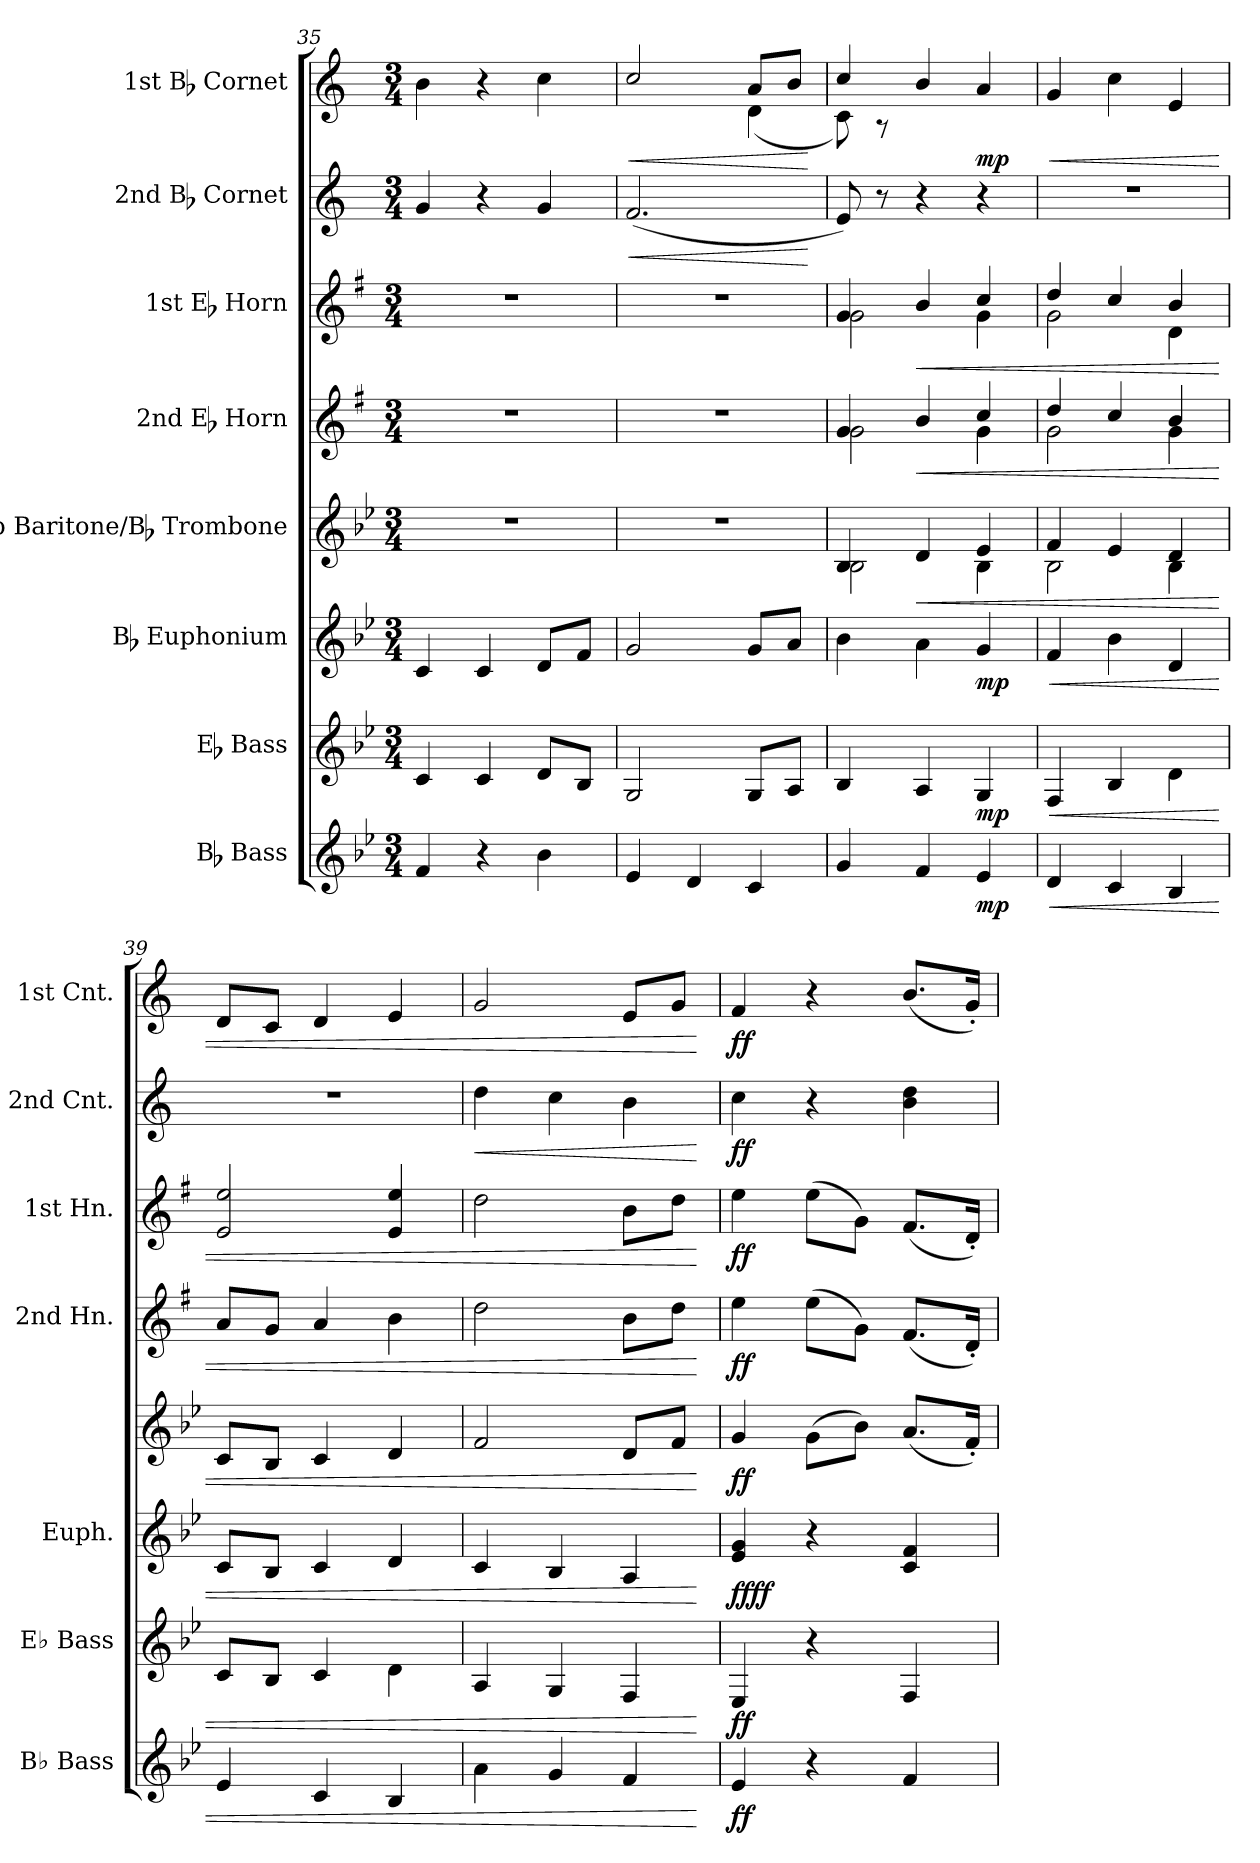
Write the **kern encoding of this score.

**kern	**dynam	**kern	**dynam	**kern	**dynam	**kern	**dynam	**kern	**dynam	**kern	**dynam	**kern	**dynam	**kern	**dynam
*part8	*part8	*part7	*part7	*part6	*part6	*part5	*part5	*part4	*part4	*part3	*part3	*part2	*part2	*part1	*part1
*staff8	*staff8	*staff7	*staff7	*staff6	*staff6	*staff5	*staff5	*staff4	*staff4	*staff3	*staff3	*staff2	*staff2	*staff1	*staff1
*I"Bb Bass	*	*I"Eb Bass	*	*I"Bb Euphonium	*	*I"Bb Baritone/Bb Trombone	*	*I"2nd Eb Horn	*	*I"1st Eb Horn	*	*I"2nd Bb Cornet	*	*I"1st Bb Cornet	*
*I'Bb Bass	*	*I'Eb Bass	*	*I'Euph.	*	*	*	*I'2nd Hn.	*	*I'1st Hn.	*	*I'2nd Cnt.	*	*I'1st Cnt.	*
*clefG2	*	*clefG2	*	*clefG2	*	*clefG2	*	*clefG2	*	*clefG2	*	*clefG2	*	*clefG2	*
*ITrd15c26	*	*ITrd12c21	*	*ITrd8c14	*	*ITrd8c14	*	*ITrd5c9	*	*ITrd5c9	*	*ITrd1c2	*	*ITrd1c2	*
*k[b-e-]	*	*k[b-e-]	*	*k[b-e-]	*	*k[b-e-]	*	*k[b-e-]	*	*k[b-e-]	*	*k[b-e-]	*	*k[b-e-]	*
*M3/4	*	*M3/4	*	*M3/4	*	*M3/4	*	*M3/4	*	*M3/4	*	*M3/4	*	*M3/4	*
=35	=35	=35	=35	=35	=35	=35	=35	=35	=35	=35	=35	=35	=35	=35	=35
4FF/	.	4C/	.	4C/	.	2.r	.	2.r	.	2.r	.	4f/	.	4a\	.
4r	.	4C/	.	4C/	.	.	.	.	.	.	.	4r	.	4r	.
4BB-\	.	8D/L	.	8D/L	.	.	.	.	.	.	.	4f/	.	4b-\	.
.	.	8BB-/J	.	8F/J	.	.	.	.	.	.	.	.	.	.	.
!!LO:LB:g=z
=36	=36	=36	=36	=36	=36	=36	=36	=36	=36	=36	=36	=36	=36	=36	=36
!	!	!	!	!	!	!	!	!	!	!	!	!	!LO:HP:b	!	!LO:HP:b
*	*	*	*	*	*	*	*	*	*	*	*	*	*	*^	*
4EE-/	.	2GG/	.	2G/	.	2.r	.	2.r	.	2.r	.	(2.e-/	<	2b-/	2ryy	<
4DD/	.	.	.	.	.	.	.	.	.	.	.	.	.	.	.	.
4CC/	.	8GG/L	.	8G/L	.	.	.	.	.	.	.	.	.	8g/L	(4c\	.
.	.	8AA/J	.	8A/J	.	.	.	.	.	.	.	.	.	8a/J	.	.
*	*	*	*	*	*	*	*	*	*	*	*	*	*	*v	*v	*
.	.	.	.	.	.	.	.	.	.	.	.	.	[	.	[
=37	=37	=37	=37	=37	=37	=37	=37	=37	=37	=37	=37	=37	=37	=37	=37
*	*	*	*	*	*	*^	*	*^	*	*^	*	*	*	*^	*
!	!	!	!	!	!	!	!	!LO:DY:b	!	!	!	!	!	!	!	!	!	!	!
!	!	!	!	!	!	!	!	!LO:DY:n=1:b	!	!	!LO:DY:b	!	!	!	!	!	!	!	!
!	!	!	!	!	!	!	!	!	!	!	!LO:DY:n=1:b	!	!	!LO:DY:b	!	!	!	!	!
!	!	!	!	!	!	!	!	!	!	!	!	!	!	!LO:DY:n=1:b	!	!	!	!	!
4GG/	.	4BB-/	.	4B-\	.	4BB-/	2BB-\	mp mp	4B-/	2B-\	mp mp	4B-/	2B-\	mp mp	8d/)	.	4b-/	8B-\)	.
.	.	.	.	.	.	.	.	.	.	.	.	.	.	.	8r	.	.	8r	.
!	!	!	!	!	!	!	!	!LO:HP:b	!	!	!LO:HP:b	!	!	!LO:HP:b	!	!	!	!	!
4FF/	.	4AA/	.	4A\	.	4D/	.	<	4d/	.	<	4d/	.	<	4r	.	4a/	2ryy	.
!	!LO:DY:b	!	!LO:DY:b	!	!LO:DY:b	!	!	!	!	!	!	!	!	!	!	!	!	!	!LO:DY:b
4EE-/	mp	4GG/	mp	4G/	mp	4E-/	4BB-\	.	4e-/	4B-\	.	4e-/	4B-\	.	4r	.	4g/	.	mp
*	*	*	*	*	*	*	*	*	*	*	*	*	*	*	*	*	*v	*v	*
=38	=38	=38	=38	=38	=38	=38	=38	=38	=38	=38	=38	=38	=38	=38	=38	=38	=38	=38
!	!LO:HP:b	!	!LO:HP:b	!	!LO:HP:b	!	!	!	!	!	!	!	!	!	!	!	!	!LO:HP:b
4DD/	<	4FF/	<	4F/	<	4F/	2BB-\	.	4f/	2B-\	.	4f/	2B-\	.	2.r	.	4f/	<
4CC/	.	4BB-/	.	4B-\	.	4E-/	.	.	4e-/	.	.	4e-/	.	.	.	.	4b-\	.
4BBB-/	.	4D\	.	4D/	.	4D/	4BB-\	.	4d/	4B-\	.	4d/	4F\	.	.	.	4d/	.
*	*	*	*	*	*	*v	*v	*	*	*	*	*v	*v	*	*	*	*	*
*	*	*	*	*	*	*	*	*v	*v	*	*	*	*	*	*	*
=39	=39	=39	=39	=39	=39	=39	=39	=39	=39	=39	=39	=39	=39	=39	=39
4EE-/	.	8C/L	.	8C/L	.	8C/L	.	8c/L	.	2G/ 2g/	.	2.r	.	8c/L	.
.	.	8BB-/J	.	8BB-/J	.	8BB-/J	.	8B-/J	.	.	.	.	.	8B-/J	.
4CC/	.	4C/	.	4C/	.	4C/	.	4c/	.	.	.	.	.	4c/	.
4BBB-/	.	4D\	.	4D/	.	4D/	.	4d\	.	4G/ 4g/	.	.	.	4d/	.
=40	=40	=40	=40	=40	=40	=40	=40	=40	=40	=40	=40	=40	=40	=40	=40
!	!	!	!	!	!	!	!	!	!	!	!	!	!LO:HP:b	!	!
4AA\	.	4AA/	.	4C/	.	2F/	.	2f\	.	2f\	.	4cc\	<	2f/	.
4GG/	.	4GG/	.	4BB-/	.	.	.	.	.	.	.	4b-\	.	.	.
4FF/	.	4FF/	.	4AA/	.	8D/L	.	8d\L	.	8d\L	.	4a\	.	8d/L	.
.	.	.	.	.	.	8F/J	.	8f\J	.	8f\J	.	.	.	8f/J	.
.	[	.	[	.	[	.	[	.	[	.	[	.	[	.	[
=41	=41	=41	=41	=41	=41	=41	=41	=41	=41	=41	=41	=41	=41	=41	=41
!	!LO:DY:b	!	!LO:DY:b	!	!LO:DY:b	!	!	!	!	!	!	!	!	!	!
!	!	!	!	!	!LO:DY:n=1:b	!	!LO:DY:b	!	!LO:DY:b	!	!LO:DY:b	!	!LO:DY:b	!	!LO:DY:b
4EE-/	ff	4EE-/	ff	4E-/ 4G/	ff ff	4G/	ff	4g\	ff	4g\	ff	4b-\	ff	4e-/	ff
4r	.	4r	.	4r	.	(8G\L	.	(8g\L	.	(8g\L	.	4r	.	4r	.
.	.	.	.	.	.	8B-\J)	.	8B-\J)	.	8B-\J)	.	.	.	.	.
4FF/	.	4FF/	.	4C/ 4F/	.	(8.A/L	.	(8.A/L	.	(8.A/L	.	4a\ 4cc\	.	(8.a/L	.
.	.	.	.	.	.	16F'/Jk)	.	16F'/Jk)	.	16F'/Jk)	.	.	.	16f'/Jk)	.
=	=	=	=	=	=	=	=	=	=	=	=	=	=	=	=
*-	*-	*-	*-	*-	*-	*-	*-	*-	*-	*-	*-	*-	*-	*-	*-
